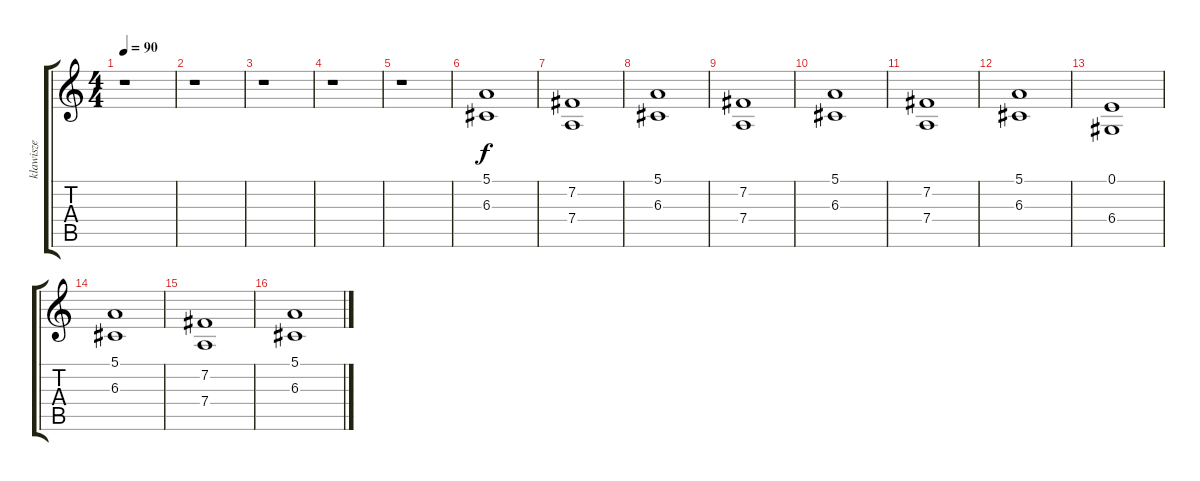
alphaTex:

\track ("klawisze" "klawisze") {instrument pad1newage}
\staff {score tabs}
\tuning (E4 B3 G3 D3 A2 E2) {hide}
\ts (4 4)
\tempo 90
\clef g2
\ks c
r.1{dy f} |
r.1 |
r.1 |
r.1 |
r.1 |
(5.1 6.3).1 |
(7.2 7.4).1 |
(5.1 6.3).1 |
(7.2 7.4).1 |
(5.1 6.3).1 |
(7.2 7.4).1 |
(5.1 6.3).1 |
(0.1 6.4).1 |
(5.1 6.3).1 |
(7.2 7.4).1 |
(5.1 6.3).1
